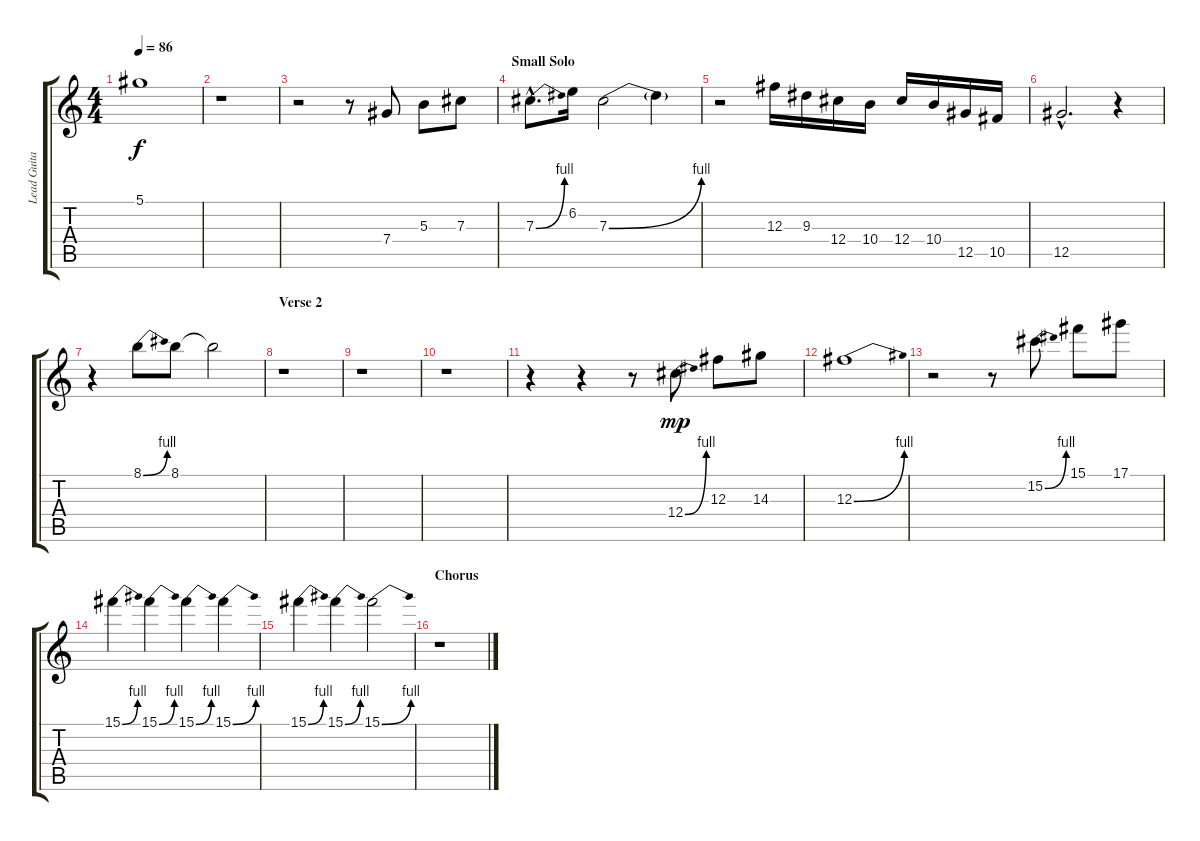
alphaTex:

\track ("Lead Guitar" "Lead Guita") {instrument overdrivenguitar}
\staff {score tabs}
\tuning (Eb4 Bb3 Gb3 Db3 Ab2 Eb2) {hide}
\ts (4 4)
\tempo 86
\clef g2
\ks c
5.1{t}.1{dy f} |
r.1 |
r.2 r.8 7.4.8 5.3.8 7.3.8 |
\section ("" "Small Solo")
7.3{be (bend 0 0 60 4) hac}.8{d} 6.2.16 7.3{be (bend 0 0 60 4)}.2 7.3{t}.4 |
r.2 12.3.16 9.3.16 12.4.16 10.4.16 12.4.16 10.4.16 12.5.16 10.5.16 |
12.5{hac}.2{d} r.4 |
r.4 8.1{be (bend 0 0 60 4)}.8 8.1.8 8.1{t}.2 |
\section ("" "Verse 2")
r.1 |
r.1 |
r.1 |
r.4 r.4 r.8 12.4{be (bend 0 0 60 4)}.8{dy mp} 12.3.8 14.3.8 |
12.3{be (bend 0 0 60 4)}.1 |
r.2 r.8 15.2{be (bend 0 0 60 4)}.8 15.1.8 17.1.8 |
15.1{be (bend 0 0 60 4)}.4 15.1{be (bend 0 0 60 4)}.4 15.1{be (bend 0 0 60 4)}.4 15.1{be (bend 0 0 60 4)}.4 |
15.1{be (bend 0 0 60 4)}.4 15.1{be (bend 0 0 60 4)}.4 15.1{be (bend 0 0 60 4)}.2 |
\section ("" "Chorus")
r.1
